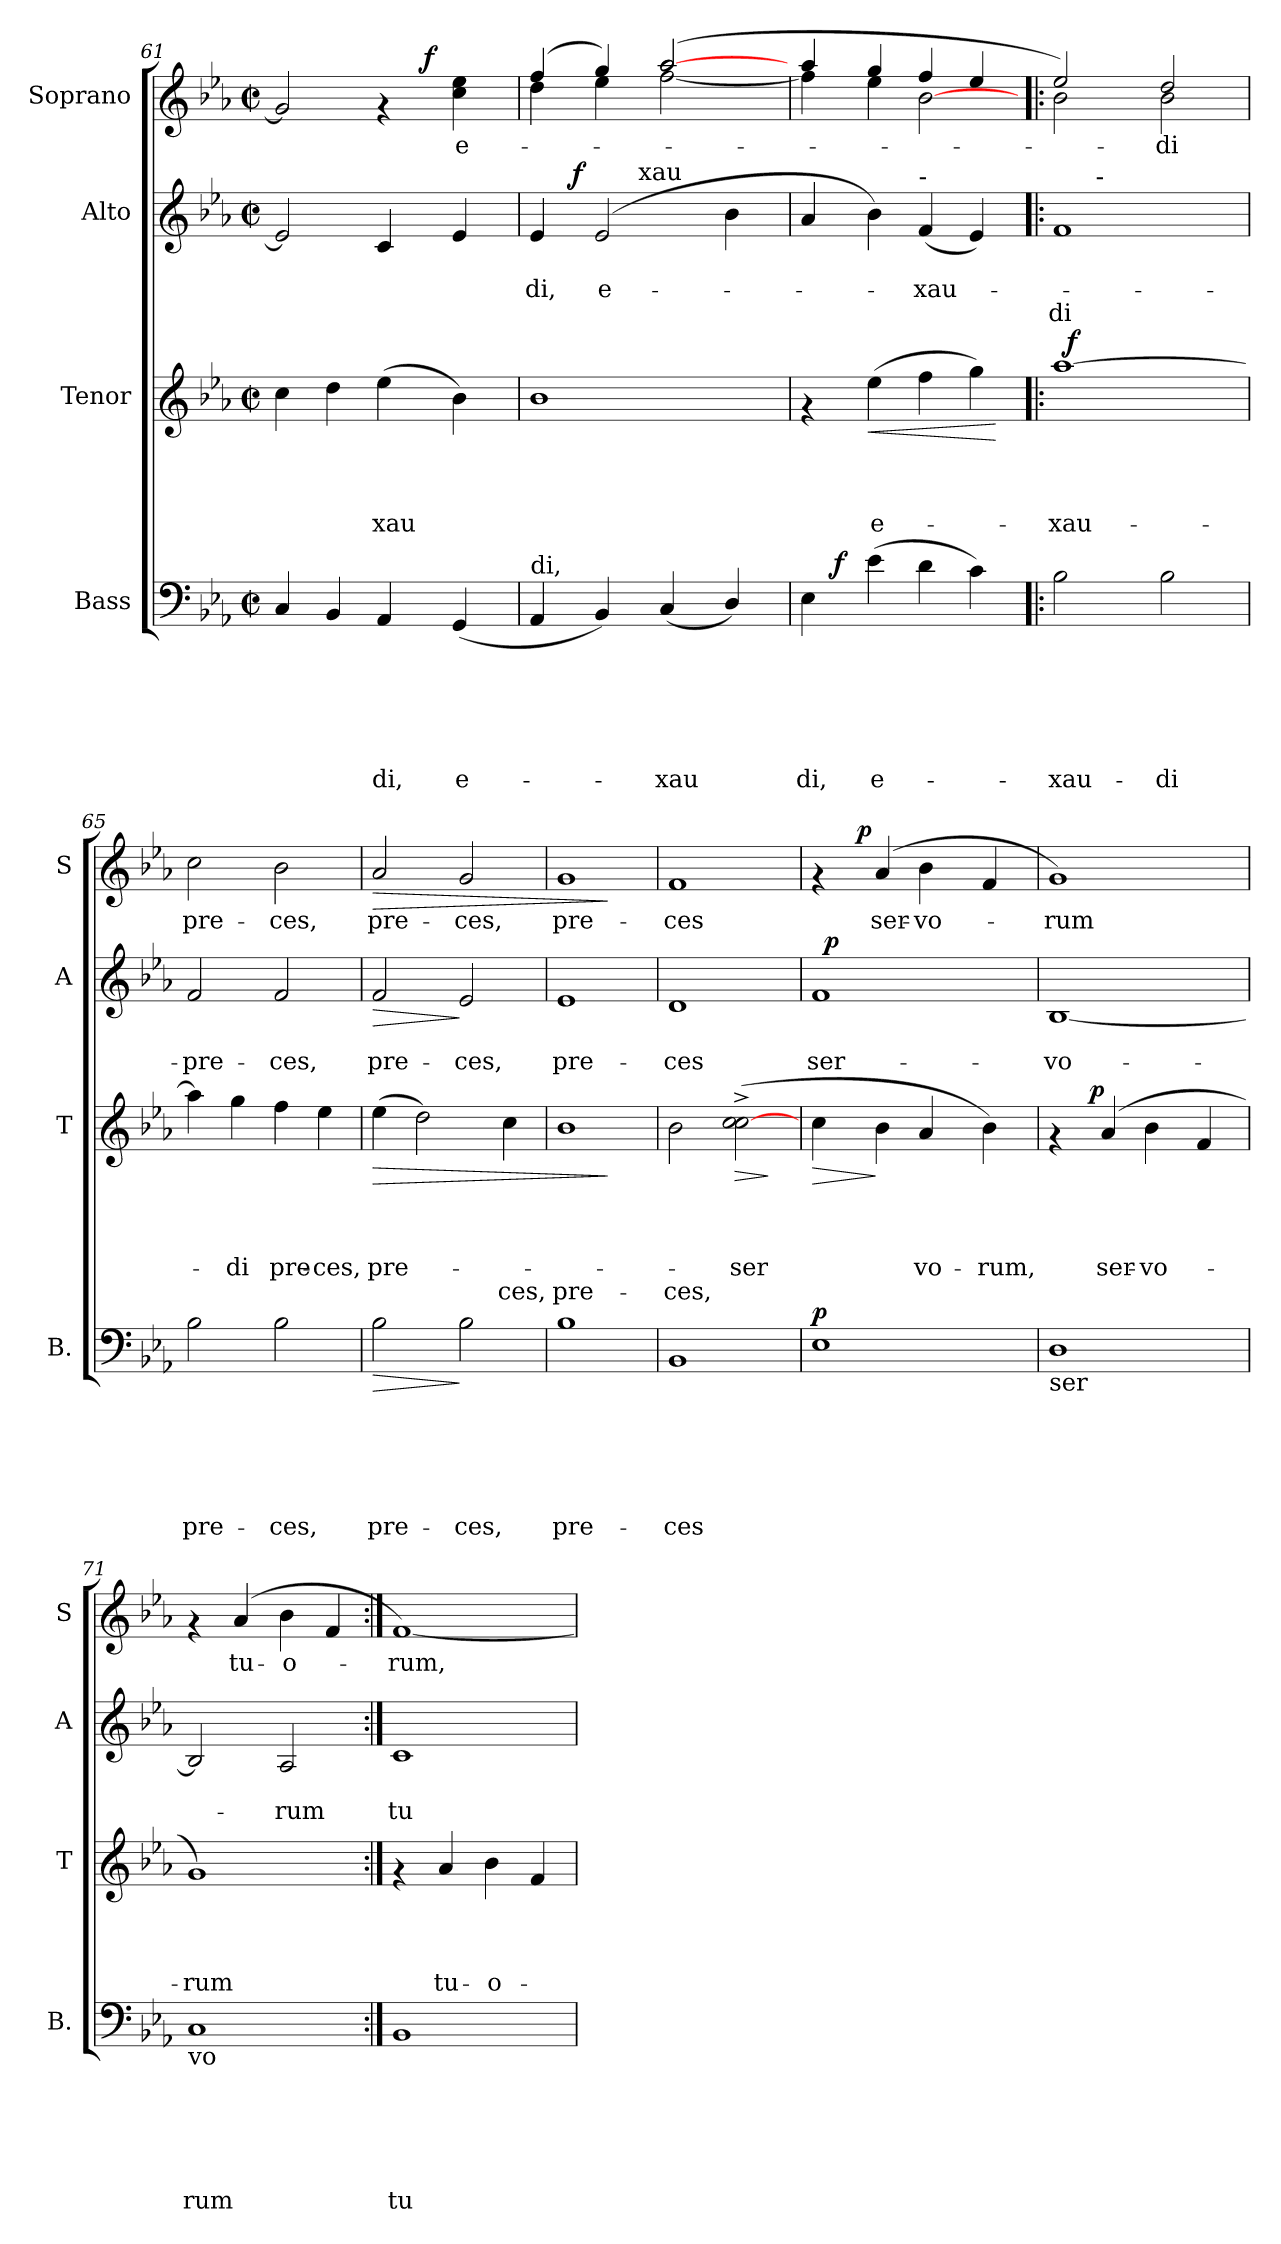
**kern	**text	**text	**text	**text	**text	**text	**dynam	**kern	**text	**text	**text	**text	**text	**dynam	**kern	**text	**text	**text	**dynam	**kern	**text	**dynam
*part4	*part4	*part4	*part4	*part4	*part4	*part4	*part4	*part3	*part3	*part3	*part3	*part3	*part3	*part3	*part2	*part2	*part2	*part2	*part2	*part1	*part1	*part1
*staff4	*staff4	*staff4	*staff4	*staff4	*staff4	*staff4	*staff4	*staff3	*staff3	*staff3	*staff3	*staff3	*staff3	*staff3	*staff2	*staff2	*staff2	*staff2	*staff2	*staff1	*staff1	*staff1
*I"Bass	*	*	*	*	*	*	*	*I"Tenor	*	*	*	*	*	*	*I"Alto	*	*	*	*	*I"Soprano	*	*
*I'B.	*	*	*	*	*	*	*	*I'T	*	*	*	*	*	*	*I'A	*	*	*	*	*I'S	*	*
*clefF4	*	*	*	*	*	*	*	*clefG2	*	*	*	*	*	*	*clefG2	*	*	*	*	*clefG2	*	*
*k[b-e-a-]	*	*	*	*	*	*	*	*k[b-e-a-]	*	*	*	*	*	*	*k[b-e-a-]	*	*	*	*	*k[b-e-a-]	*	*
*E-:	*	*	*	*	*	*	*	*E-:	*	*	*	*	*	*	*E-:	*	*	*	*	*E-:	*	*
*M2/2	*	*	*	*	*	*	*	*M2/2	*	*	*	*	*	*	*M2/2	*	*	*	*	*M2/2	*	*
*met(c|)	*	*	*	*	*	*	*	*met(c|)	*	*	*	*	*	*	*met(c|)	*	*	*	*	*met(c|)	*	*
=61	=61	=61	=61	=61	=61	=61	=61	=61	=61	=61	=61	=61	=61	=61	=61	=61	=61	=61	=61	=61	=61	=61
*	*	*	*	*	*	*	*	*	*	*	*	*	*	*	*	*	*	*	*	*^	*	*
4C/	.	.	.	.	.	.	.	4cc\	.	.	.	.	.	.	2e-/]	.	.	.	.	2g/]	2ryy	.	.
4BB-/	.	.	.	.	.	.	.	4dd\	.	.	.	.	.	.	.	.	.	.	.	.	.	.	.
!	!	!	!	!	!	!LO:LY:b	!	!	!	!	!	!LO:LY:b:rj	!	!	!	!	!	!	!	!	!	!	!
4AA-/	.	.	.	.	.	-di,	.	(>4ee-\	.	.	.	-xau-	.	.	4c/	.	.	.	.	4rf	8ryy	.	.
.	.	.	.	.	.	.	.	.	.	.	.	.	.	.	.	.	.	.	.	.	32ryy	.	.
!	!	!	!	!	!	!	!	!	!	!	!	!	!	!	!	!	!	!	!	!	!	!	!LO:DY:a
.	.	.	.	.	.	.	.	.	.	.	.	.	.	.	.	.	.	.	.	.	4ryy	.	f
!	!	!	!	!	!	!LO:LY:b	!	!	!	!	!	!	!	!	!	!	!	!	!	!	!	!LO:LY:b	!
(>4GG/	.	.	.	.	.	e-	.	4b-\)	.	.	.	.	.	.	4e-/	.	.	.	.	4cc\ 4ee-\	.	e-	.
.	.	.	.	.	.	.	.	.	.	.	.	.	.	.	.	.	.	.	.	.	16.ryy	.	.
!!LO:PB:g=z
=62	=62	=62	=62	=62	=62	=62	=62	=62	=62	=62	=62	=62	=62	=62	=62	=62	=62	=62	=62	=62	=62	=62	=62
!LO:TX:a:t=di,	!	!	!	!	!	!	!	!	!	!	!	!	!	!	!	!	!	!	!	!	!	!	!
!	!	!	!	!	!	!	!	!	!	!	!	!LO:LY:b:rj	!	!	!	!	!LO:LY:b	!	!	!	!	!	!
*	*	*	*	*	*	*	*	*	*	*	*	*	*	*	*^	*	*	*	*	*	*^	*	*
*	*	*	*	*	*	*	*	*	*	*	*	*	*	*	*	*^	*	*	*	*	*	*	*	*	*
4AA-/	.	.	.	.	.	.	.	1b-	.	.	.	-	.	.	4e-/	8.ryy	4..ryy	.	-di,	.	.	(>4ff/	4dd\	2ryy	.	.
!	!	!	!	!	!	!	!	!	!	!	!	!	!	!	!	!	!	!	!	!	!LO:DY:a	!	!	!	!	!
.	.	.	.	.	.	.	.	.	.	.	.	.	.	.	.	2ryy	.	.	.	.	f	.	.	.	.	.
!	!	!	!	!	!	!	!	!	!	!	!	!	!	!	!	!	!	!	!LO:LY:b	!	!	!	!	!	!	!
4BB-/)	.	.	.	.	.	.	.	.	.	.	.	.	.	.	(>2e-/	.	.	.	e-	.	.	4gg/)	4ee-\	.	.	.
!	!	!	!	!	!	!	!	!	!	!	!	!	!	!	!	!	!LO:TX:a:t=xau	!	!	!	!	!	!	!	!	!
.	.	.	.	.	.	.	.	.	.	.	.	.	.	.	.	.	2ryy	.	.	.	.	.	.	.	.	.
!	!	!	!	!	!	!LO:LY:b	!	!	!	!	!	!	!	!	!	!	!	!	!	!	!	!	!	!	!	!
(<4C/	.	.	.	.	.	-xau	.	.	.	.	.	.	.	.	.	.	.	.	.	.	.	(>2aa-/	[<2ff\	[>2aa-/	.	.
.	.	.	.	.	.	.	.	.	.	.	.	.	.	.	.	4ryy	.	.	.	.	.	.	.	.	.	.
4D/)	.	.	.	.	.	.	.	.	.	.	.	.	.	.	4b-\	.	.	.	.	.	.	.	.	.	.	.
.	.	.	.	.	.	.	.	.	.	.	.	.	.	.	.	16ryy	16ryy	.	.	.	.	.	.	.	.	.
=63	=63	=63	=63	=63	=63	=63	=63	=63	=63	=63	=63	=63	=63	=63	=63	=63	=63	=63	=63	=63	=63	=63	=63	=63	=63	=63
!	!	!	!	!	!	!	!	!	!	!	!	!	!	!	!LO:TX:a:t=-	!	!	!	!	!	!	!	!	!	!	!
!	!	!	!	!	!	!LO:LY:b	!	!	!	!	!	!	!	!	!	!	!	!	!	!	!	!	!	!	!	!
*	*	*	*	*	*	*	*	*	*	*	*	*	*	*	*v	*v	*v	*	*	*	*	*	*	*	*	*
*^	*	*	*	*	*	*	*	*	*	*	*	*	*	*	*	*	*	*	*	*	*v	*v	*	*
4E-\	8ryy	.	.	.	.	.	di,	.	4rf	.	.	.	.	.	.	4a-/	.	.	.	.	4aa-/	4ff\]	.	.
!	!	!	!	!	!	!	!	!LO:DY:a	!	!	!	!	!	!	!	!	!	!	!	!	!	!	!	!
.	2..ryy	.	.	.	.	.	.	f	.	.	.	.	.	.	.	.	.	.	.	.	.	.	.	.
!	!	!	!	!	!	!	!LO:LY:b	!	!	!	!	!	!LO:LY:b:rj	!	!LO:HP:b	!	!	!	!	!	!	!	!	!
(>4e-\	.	.	.	.	.	.	e-	.	(>4ee-\	.	.	.	e-	.	<	4b-\)	.	.	.	.	4ee-\	4gg/	.	.
!	!	!	!	!	!	!	!	!	!	!	!	!	!	!	!	!LO:TX:a:t=-	!	!	!	!	!	!	!	!
!	!	!	!	!	!	!	!	!	!	!	!	!	!	!	!	!	!	!LO:LY:b	!	!	!	!	!	!
4d\	.	.	.	.	.	.	.	.	4ff\	.	.	.	.	.	.	(<4f/	.	-xau-	.	.	[<2b-\	4ff/	.	.
4c\)	.	.	.	.	.	.	.	.	4gg\)	.	.	.	.	.	.	4e-/)	.	.	.	.	.	4ee-/	.	.
*	*	*	*	*	*	*	*	*	*	*	*	*	*	*	*	*	*	*	*	*	*v	*v	*	*
.	.	.	.	.	.	.	.	.	.	.	.	.	.	.	[	.	.	.	.	.	.	.	.
=64!|:	=64!|:	=64!|:	=64!|:	=64!|:	=64!|:	=64!|:	=64!|:	=64!|:	=64!|:	=64!|:	=64!|:	=64!|:	=64!|:	=64!|:	=64!|:	=64!|:	=64!|:	=64!|:	=64!|:	=64!|:	=64!|:	=64!|:	=64!|:
!	!	!	!	!	!	!	!LO:LY:b	!	!	!	!	!	!LO:LY:b:rj	!	!	!	!	!	!LO:LY:b	!	!	!	!
*v	*v	*	*	*	*	*	*	*	*^	*	*	*	*	*	*	*^	*	*	*	*	*^	*	*
2B-\	.	.	.	.	.	-xau-	.	[>1aa-	32ryy	.	.	.	-xau-	.	.	1f	8ryy	.	.	di	.	2ee-/)	2b-\	.	.
!	!	!	!	!	!	!	!	!	!	!	!	!	!	!	!LO:DY:a	!	!	!	!	!	!	!	!	!	!
.	.	.	.	.	.	.	.	.	2ryy	.	.	.	.	.	f	.	.	.	.	.	.	.	.	.	.
!	!	!	!	!	!	!	!	!	!	!	!	!	!	!	!	!	!LO:TX:a:t=-	!	!	!	!	!	!	!	!
.	.	.	.	.	.	.	.	.	.	.	.	.	.	.	.	.	2..ryy	.	.	.	.	.	.	.	.
!	!	!	!	!	!	!LO:LY:b	!	!	!	!	!	!	!	!	!	!	!	!	!	!	!	!	!	!LO:LY:b	!
2B-\	.	.	.	.	.	-di	.	.	.	.	.	.	.	.	.	.	.	.	.	.	.	2dd/	2b-\	-di	.
.	.	.	.	.	.	.	.	.	4...ryy	.	.	.	.	.	.	.	.	.	.	.	.	.	.	.	.
=65	=65	=65	=65	=65	=65	=65	=65	=65	=65	=65	=65	=65	=65	=65	=65	=65	=65	=65	=65	=65	=65	=65	=65	=65	=65
!	!	!	!	!	!	!	!	!	!	!	!	!	!	!	!	!	!	!	!	!	!	!LO:TX:a:t=non div.	!	!	!
!	!	!	!	!	!	!LO:LY:b	!	!	!	!	!	!	!	!	!	!	!	!	!LO:LY:b	!	!	!	!	!LO:LY:b	!
*	*	*	*	*	*	*	*	*v	*v	*	*	*	*	*	*	*	*	*	*	*	*	*v	*v	*	*
*	*	*	*	*	*	*	*	*	*	*	*	*	*	*	*v	*v	*	*	*	*	*	*	*
2B-\	.	.	.	.	.	pre-	.	4aa-\]	.	.	.	.	.	.	2f/	.	-pre-	.	.	2cc\	pre-	.
!	!	!	!	!	!	!	!	!	!	!	!	!LO:LY:b:rj	!	!	!	!	!	!	!	!	!	!
.	.	.	.	.	.	.	.	4gg\	.	.	.	-di	.	.	.	.	.	.	.	.	.	.
!	!	!	!	!	!	!LO:LY:b	!	!	!	!	!	!LO:LY:b:rj	!	!	!	!	!LO:LY:b	!	!	!	!LO:LY:b	!
2B-\	.	.	.	.	.	-ces,	.	4ff\	.	.	.	pre-	.	.	2f/	.	-ces,	.	.	2b-\	-ces,	.
!	!	!	!	!	!	!	!	!	!	!	!	!LO:LY:b:rj	!	!	!	!	!	!	!	!	!	!
.	.	.	.	.	.	.	.	4ee-\	.	.	.	-ces,	.	.	.	.	.	.	.	.	.	.
=66	=66	=66	=66	=66	=66	=66	=66	=66	=66	=66	=66	=66	=66	=66	=66	=66	=66	=66	=66	=66	=66	=66
!	!	!	!	!	!	!LO:LY:b	!LO:HP:b	!	!	!	!	!LO:LY:b:rj	!	!LO:HP:b	!	!	!LO:LY:b	!	!LO:HP:b	!	!LO:LY:b	!LO:HP:b
2B-\	.	.	.	.	.	pre-	>	(>4ee-\	.	.	.	pre-	.	>	2f/	.	pre-	.	>	2a-/	pre-	>
.	.	.	.	.	.	.	.	2dd\)	.	.	.	.	.	.	.	.	.	.	.	.	.	.
!	!	!	!	!	!	!LO:LY:b	!	!	!	!	!	!	!	!	!	!	!LO:LY:b	!	!	!	!LO:LY:b	!
2B-\	.	.	.	.	.	-ces,	]	.	.	.	.	.	.	.	2e-/	.	-ces,	.	]	2g/	-ces,	.
!	!	!	!	!	!	!	!	!	!	!	!	!	!LO:LY:b:rj	!	!	!	!	!	!	!	!	!
.	.	.	.	.	.	.	.	4cc\	.	.	.	.	ces,	.	.	.	.	.	.	.	.	.
=67	=67	=67	=67	=67	=67	=67	=67	=67	=67	=67	=67	=67	=67	=67	=67	=67	=67	=67	=67	=67	=67	=67
!	!	!	!	!	!	!LO:LY:b	!	!	!	!	!	!	!LO:LY:b:rj	!	!	!	!LO:LY:b	!	!	!	!LO:LY:b	!
1B-	.	.	.	.	.	pre-	.	1b-	.	.	.	.	pre-	.	1e-	.	pre-	.	.	1g	pre-	.
.	.	.	.	.	.	.	.	.	.	.	.	.	.	]	.	.	.	.	.	.	.	]
=68	=68	=68	=68	=68	=68	=68	=68	=68	=68	=68	=68	=68	=68	=68	=68	=68	=68	=68	=68	=68	=68	=68
!	!	!	!	!	!	!LO:LY:b	!	!	!	!	!	!	!LO:LY:b:rj	!	!	!	!LO:LY:b	!	!	!	!LO:LY:b	!
1BB-	.	.	.	.	.	-ces	.	2b-\	.	.	.	.	-ces,	.	1d	.	-ces	.	.	1f	-ces	.
!	!	!	!	!	!	!	!	!	!	!	!	!LO:LY:b:rj	!	!LO:HP:b	!	!	!	!	!	!	!	!
.	.	.	.	.	.	.	.	(>2cc\^> [>2cc\^>	.	.	.	-ser	.	>	.	.	.	.	.	.	.	.
.	.	.	.	.	.	.	.	.	.	.	.	.	.	]	.	.	.	.	.	.	.	.
!!LO:PB:g=z
=69	=69	=69	=69	=69	=69	=69	=69	=69	=69	=69	=69	=69	=69	=69	=69	=69	=69	=69	=69	=69	=69	=69
!	!	!	!	!	!	!	!LO:DY:a	!	!	!	!	!LO:LY:b:rj	!	!LO:HP:b	!	!	!LO:LY:b	!	!	!	!	!
*	*	*	*	*	*	*	*	*	*	*	*	*	*	*	*^	*	*	*	*	*^	*	*
1E-	.	.	.	.	.	.	p	4cc\	.	.	.	.	.	>	1f	32ryy	.	ser-	.	.	4rf	8.ryy	.	.
!	!	!	!	!	!	!	!	!	!	!	!	!	!	!	!	!	!	!	!	!LO:DY:a	!	!	!	!
.	.	.	.	.	.	.	.	.	.	.	.	.	.	.	.	2ryy	.	.	.	p	.	.	.	.
!	!	!	!	!	!	!	!	!	!	!	!	!	!	!	!	!	!	!	!	!	!	!	!	!LO:DY:a
.	.	.	.	.	.	.	.	.	.	.	.	.	.	.	.	.	.	.	.	.	.	2ryy	.	p
!	!	!	!	!	!	!	!	!	!	!	!	!	!	!	!	!	!	!	!	!	!	!	!LO:LY:b	!
.	.	.	.	.	.	.	.	4b-\	.	.	.	.	.	]	.	.	.	.	.	.	(<4a-/	.	ser-	.
!	!	!	!	!	!	!	!	!	!	!	!	!LO:LY:b:rj	!	!	!	!	!	!	!	!	!	!	!LO:LY:b	!
.	.	.	.	.	.	.	.	4a-/	.	.	.	vo-	.	.	.	.	.	.	.	.	4b-\	.	-vo-	.
.	.	.	.	.	.	.	.	.	.	.	.	.	.	.	.	4...ryy	.	.	.	.	.	.	.	.
.	.	.	.	.	.	.	.	.	.	.	.	.	.	.	.	.	.	.	.	.	.	4ryy	.	.
!	!	!	!	!	!	!	!	!	!	!	!	!LO:LY:b:rj	!	!	!	!	!	!	!	!	!	!	!	!
.	.	.	.	.	.	.	.	4b-\)	.	.	.	-rum,	.	.	.	.	.	.	.	.	4f/	.	.	.
.	.	.	.	.	.	.	.	.	.	.	.	.	.	.	.	.	.	.	.	.	.	16ryy	.	.
=70	=70	=70	=70	=70	=70	=70	=70	=70	=70	=70	=70	=70	=70	=70	=70	=70	=70	=70	=70	=70	=70	=70	=70	=70
!LO:TX:b:t=ser	!	!	!	!	!	!	!	!	!	!	!	!	!	!	!	!	!	!	!	!	!	!	!	!
!	!	!	!	!	!	!	!	!	!	!	!	!	!	!	!	!	!	!LO:LY:b	!	!	!	!	!LO:LY:b	!
*	*	*	*	*	*	*	*	*	*	*	*	*	*	*	*v	*v	*	*	*	*	*	*	*	*
*	*	*	*	*	*	*	*	*^	*	*	*	*	*	*	*	*	*	*	*	*v	*v	*	*
1D	.	.	.	.	.	.	.	4rf	8..ryy	.	.	.	.	.	.	[<1B-	.	-vo-	.	.	1g)	-rum	.
!	!	!	!	!	!	!	!	!	!	!	!	!	!	!	!LO:DY:a	!	!	!	!	!	!	!	!
.	.	.	.	.	.	.	.	.	2ryy	.	.	.	.	.	p	.	.	.	.	.	.	.	.
!	!	!	!	!	!	!	!	!	!	!	!	!	!LO:LY:b:rj	!	!	!	!	!	!	!	!	!	!
.	.	.	.	.	.	.	.	(<4a-/	.	.	.	.	ser-	.	.	.	.	.	.	.	.	.	.
!	!	!	!	!	!	!	!	!	!	!	!	!	!LO:LY:b:rj	!	!	!	!	!	!	!	!	!	!
.	.	.	.	.	.	.	.	4b-\	.	.	.	.	-vo-	.	.	.	.	.	.	.	.	.	.
.	.	.	.	.	.	.	.	.	4ryy	.	.	.	.	.	.	.	.	.	.	.	.	.	.
.	.	.	.	.	.	.	.	4f/	.	.	.	.	.	.	.	.	.	.	.	.	.	.	.
.	.	.	.	.	.	.	.	.	32ryy	.	.	.	.	.	.	.	.	.	.	.	.	.	.
=71	=71	=71	=71	=71	=71	=71	=71	=71	=71	=71	=71	=71	=71	=71	=71	=71	=71	=71	=71	=71	=71	=71	=71
!LO:TX:b:t=vo	!	!	!	!	!	!	!	!	!	!	!	!	!	!	!	!	!	!	!	!	!	!	!
!	!	!	!	!	!	!LO:LY:b	!	!	!	!	!	!	!LO:LY:b:rj	!	!	!	!	!	!	!	!	!	!
*	*	*	*	*	*	*	*	*v	*v	*	*	*	*	*	*	*	*	*	*	*	*	*	*
1C	.	.	.	.	.	rum	.	1g)	.	.	.	-rum	.	.	2B-/]	.	.	.	.	4rf	.	.
!	!	!	!	!	!	!	!	!	!	!	!	!	!	!	!	!	!	!	!	!	!LO:LY:b	!
.	.	.	.	.	.	.	.	.	.	.	.	.	.	.	.	.	.	.	.	(<4a-/	tu-	.
!	!	!	!	!	!	!	!	!	!	!	!	!	!	!	!	!	!LO:LY:b	!	!	!	!LO:LY:b	!
.	.	.	.	.	.	.	.	.	.	.	.	.	.	.	2A-/	.	-rum	.	.	4b-\	-o-	.
.	.	.	.	.	.	.	.	.	.	.	.	.	.	.	.	.	.	.	.	4f/	.	.
=72:|!	=72:|!	=72:|!	=72:|!	=72:|!	=72:|!	=72:|!	=72:|!	=72:|!	=72:|!	=72:|!	=72:|!	=72:|!	=72:|!	=72:|!	=72:|!	=72:|!	=72:|!	=72:|!	=72:|!	=72:|!	=72:|!	=72:|!
!	!	!	!	!	!	!LO:LY:b	!	!	!	!	!	!	!	!	!	!	!LO:LY:b	!	!	!	!LO:LY:b	!
1BB-	.	.	.	.	.	tu-	.	4rf	.	.	.	.	.	.	1c	.	tu-	.	.	[<1f)	-rum,	.
!	!	!	!	!	!	!	!	!	!	!	!	!LO:LY:b:rj	!	!	!	!	!	!	!	!	!	!
.	.	.	.	.	.	.	.	4a-/	.	.	.	tu-	.	.	.	.	.	.	.	.	.	.
!	!	!	!	!	!	!	!	!	!	!	!	!LO:LY:b:rj	!	!	!	!	!	!	!	!	!	!
.	.	.	.	.	.	.	.	4b-\	.	.	.	-o-	.	.	.	.	.	.	.	.	.	.
.	.	.	.	.	.	.	.	4f/	.	.	.	.	.	.	.	.	.	.	.	.	.	.
=	=	=	=	=	=	=	=	=	=	=	=	=	=	=	=	=	=	=	=	=	=	=
*-	*-	*-	*-	*-	*-	*-	*-	*-	*-	*-	*-	*-	*-	*-	*-	*-	*-	*-	*-	*-	*-	*-
